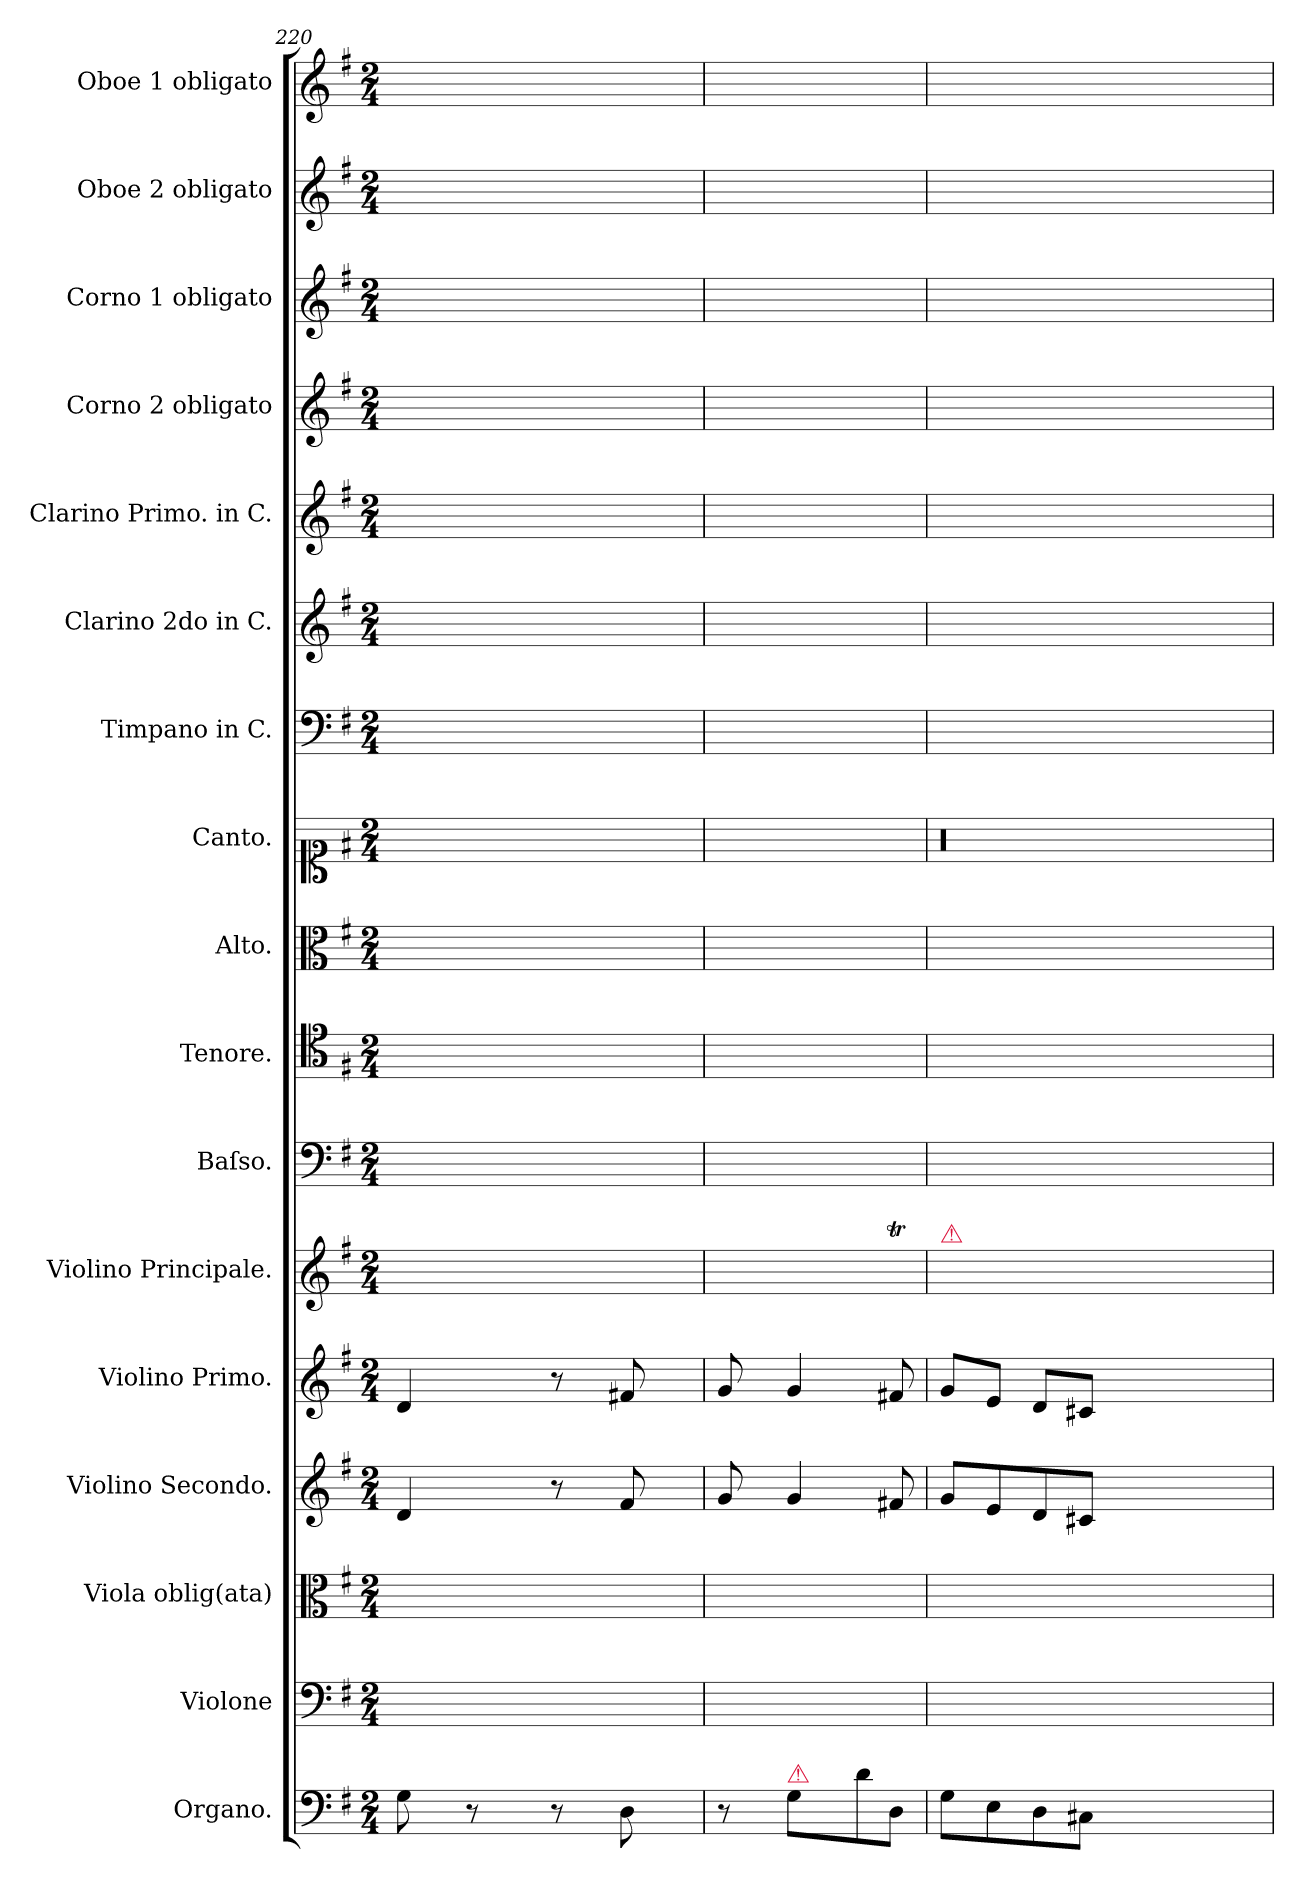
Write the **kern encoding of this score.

**kern	**kern	**kern	**kern	**kern	**kern	**kern	**kern	**kern	**kern	**kern	**kern	**kern	**kern	**kern	**kern	**kern
*part17	*part16	*part15	*part14	*part13	*part12	*part11	*part10	*part9	*part8	*part7	*part6	*part5	*part4	*part3	*part2	*part1
*staff17	*staff16	*staff15	*staff14	*staff13	*staff12	*staff11	*staff10	*staff9	*staff8	*staff7	*staff6	*staff5	*staff4	*staff3	*staff2	*staff1
*I"Organo.	*I"Violone	*I"Viola oblig(ata)	*I"Violino Secondo.	*I"Violino Primo.	*I"Violino Principale.	*I"Baſso.	*I"Tenore.	*I"Alto.	*I"Canto.	*I"Timpano in C.	*I"Clarino 2do in C.	*I"Clarino Primo. in C.	*I"Corno 2 obligato	*I"Corno 1 obligato	*I"Oboe 2 obligato	*I"Oboe 1 obligato
*I'Org.	*I'Vlne	*I'Vla.	*	*I'Vn I	*I'Vln. Princ.	*I'B.	*I'T.	*I'A.	*I'C.	*I'Timp.	*I'Clno 2 in C.	*I'Clno 1 in C	*I'[C. 2 obl.]	*I'[C. 1 obl.]	*I'[Ob. 2]	*I'[Ob. 1]
*clefF4	*clefF4	*clefC3	*clefG2	*clefG2	*clefG2	*clefF4	*clefC4	*clefC3	*clefC1	*clefF4	*clefG2	*clefG2	*clefG2	*clefG2	*clefG2	*clefG2
*k[f#]	*k[f#]	*k[f#]	*k[f#]	*k[f#]	*k[f#]	*k[f#]	*k[f#]	*k[f#]	*k[f#]	*k[f#]	*k[f#]	*k[f#]	*k[f#]	*k[f#]	*k[f#]	*k[f#]
*G:	*G:	*G:	*G:	*G:	*G:	*G:	*G:	*G:	*G:	*G:	*G:	*G:	*G:	*G:	*G:	*G:
*M2/4	*M2/4	*M2/4	*M2/4	*M2/4	*M2/4	*M2/4	*M2/4	*M2/4	*M2/4	*M2/4	*M2/4	*M2/4	*M2/4	*M2/4	*M2/4	*M2/4
*	*	*	*	*	*Xtuplet	*	*	*	*	*	*	*	*	*	*	*
=220	=220	=220	=220	=220	=220	=220	=220	=220	=220	=220	=220	=220	=220	=220	=220	=220
8G\	2ryy	2ryy	4d/	4d/	24b/LLyy	2ryy	2ryy	2ryy	2ryy	2ryy	2ryy	2ryy	2ryy	2ryy	2ryy	2ryy
.	.	.	.	.	24a/yy	.	.	.	.	.	.	.	.	.	.	.
.	.	.	.	.	24g/JJyy	.	.	.	.	.	.	.	.	.	.	.
8r	.	.	.	.	24f#/LLyy	.	.	.	.	.	.	.	.	.	.	.
.	.	.	.	.	24e/yy	.	.	.	.	.	.	.	.	.	.	.
.	.	.	.	.	24d/JJyy	.	.	.	.	.	.	.	.	.	.	.
8r	.	.	8r	8r	24c#X/LLyy	.	.	.	.	.	.	.	.	.	.	.
.	.	.	.	.	24a/yy	.	.	.	.	.	.	.	.	.	.	.
.	.	.	.	.	24g/JJyy	.	.	.	.	.	.	.	.	.	.	.
8D\	.	.	8f#/	8f#X/	24f#/LLyy	.	.	.	.	.	.	.	.	.	.	.
.	.	.	.	.	24d/yy	.	.	.	.	.	.	.	.	.	.	.
.	.	.	.	.	24cn/JJyy	.	.	.	.	.	.	.	.	.	.	.
=221	=221	=221	=221	=221	=221	=221	=221	=221	=221	=221	=221	=221	=221	=221	=221	=221
8r	2ryy	2ryy	8g/	8g/	24B/LLyy	2ryy	2ryy	2ryy	2ryy	2ryy	2ryy	2ryy	2ryy	2ryy	2ryy	2ryy
.	.	.	.	.	24d/yy	.	.	.	.	.	.	.	.	.	.	.
.	.	.	.	.	24g/JJyy	.	.	.	.	.	.	.	.	.	.	.
!LO:TX:a:color=crimson:t=⚠	!	!	!	!	!	!	!	!	!	!	!	!	!	!	!	!
8G\L	.	.	4g/	4g/	24b\LLyy	.	.	.	.	.	.	.	.	.	.	.
.	.	.	.	.	24dd\yy	.	.	.	.	.	.	.	.	.	.	.
.	.	.	.	.	24gg\JJyy	.	.	.	.	.	.	.	.	.	.	.
8d\	.	.	.	.	8d/Lyy	.	.	.	.	.	.	.	.	.	.	.
8D/J	.	.	8f#X/	8f#X/	8aT/Jyy	.	.	.	.	.	.	.	.	.	.	.
=222	=222	=222	=222	=222	=222	=222	=222	=222	=222	=222	=222	=222	=222	=222	=222	=222
!	!	!	!	!	!LO:TX:a:color=crimson:t=⚠	!	!	!	!	!	!	!	!	!	!	!
!	!	!	!	!	!	!	!	!	!LO:N:vis=00	!	!	!	!	!	!	!
8G\L	2ryy	2ryy	8g/L	8g/L	16G/LLyy	2ryy	2ryy	2ryy	0r	2ryy	2ryy	2ryy	2ryy	2ryy	2ryy	2ryy
.	.	.	.	.	16ggyy'\ 16bbyy'\	.	.	.	.	.	.	.	.	.	.	.
8E\	.	.	8e/	8e/J	16ggyy'\ 16bbyy'\	.	.	.	.	.	.	.	.	.	.	.
.	.	.	.	.	16ggyy'\ 16bbyy'\JJ	.	.	.	.	.	.	.	.	.	.	.
8D\	.	.	8d/	8d/L	16ggyy'\ 16bbyy'\LL	.	.	.	.	.	.	.	.	.	.	.
.	.	.	.	.	16ggyy'\ 16bbyy'\	.	.	.	.	.	.	.	.	.	.	.
8C#X\J	.	.	8c#X/J	8c#X/J	16ggyy'\ 16bbyy'\	.	.	.	.	.	.	.	.	.	.	.
.	.	.	.	.	16ggyy'\ 16bbyy'\JJ	.	.	.	.	.	.	.	.	.	.	.
1.ryy	1.ryy	1.ryy	1.ryy	1.ryy	1.ryy	1.ryy	1.ryy	1.ryy	.	1.ryy	1.ryy	1.ryy	1.ryy	1.ryy	1.ryy	1.ryy
=	=	=	=	=	=	=	=	=	=	=	=	=	=	=	=	=
*-	*-	*-	*-	*-	*-	*-	*-	*-	*-	*-	*-	*-	*-	*-	*-	*-
